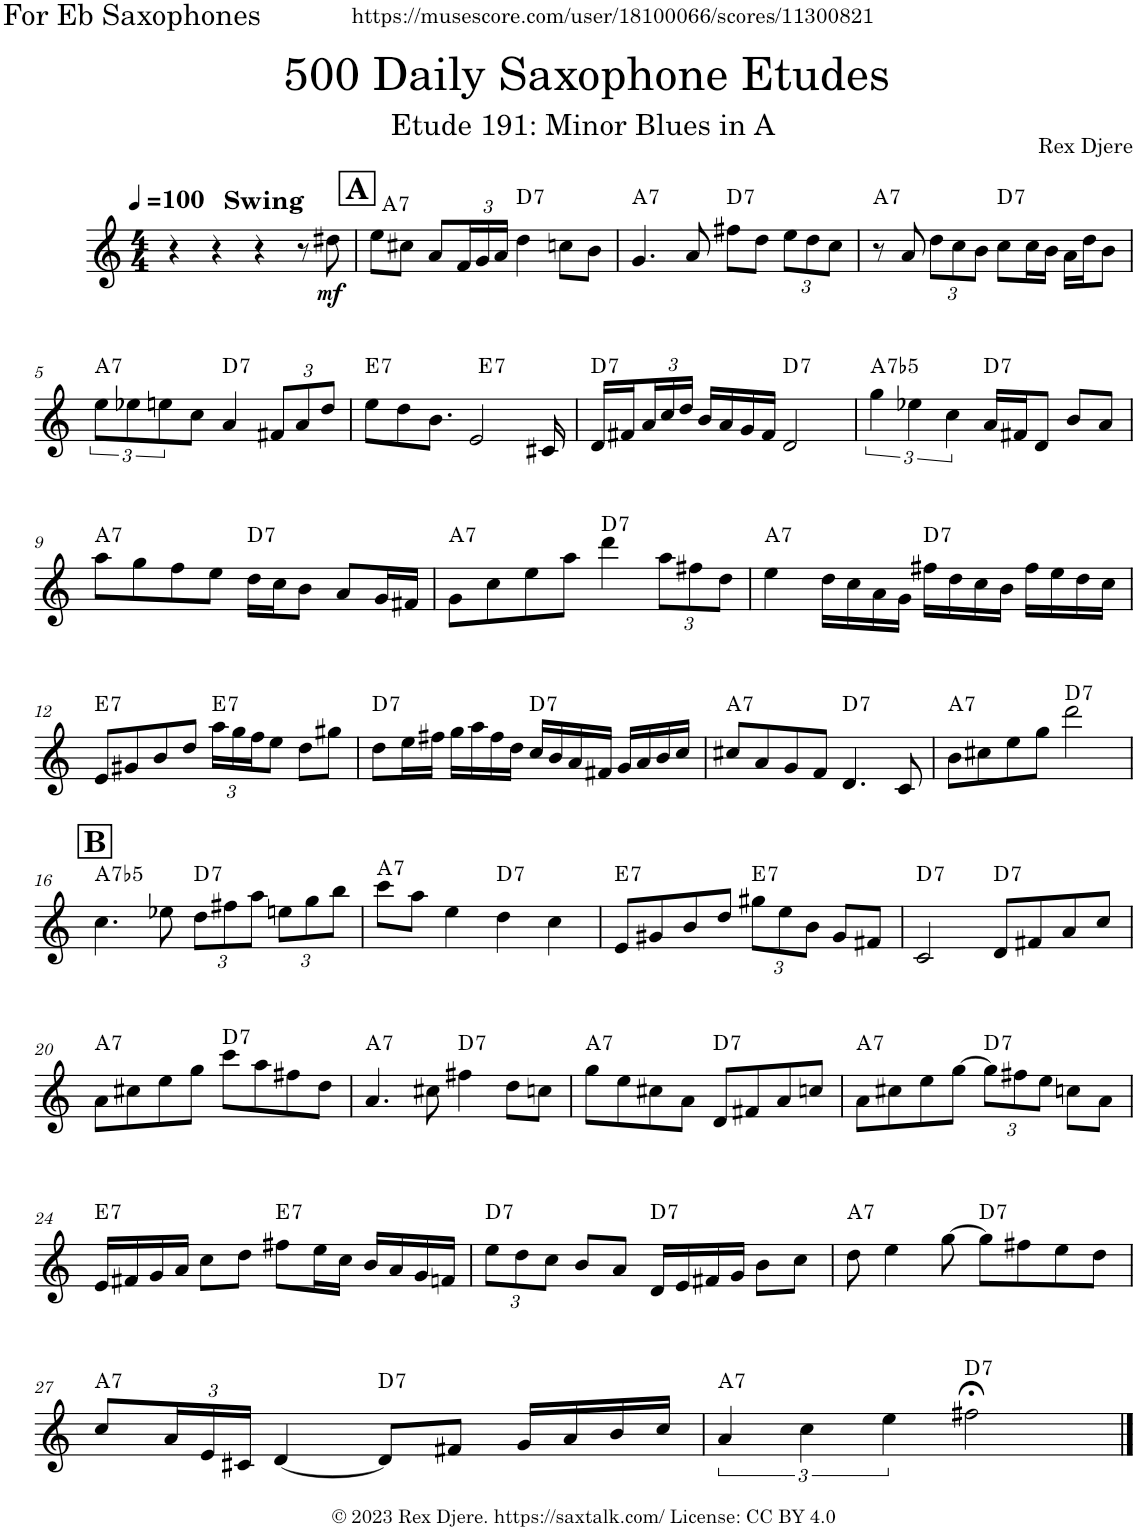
**kern	**dynam	**harte
*part1	*part1	*part1
*staff1	*staff1	*
*I"Alto Saxophone	*	*
*I'A. Sax.	*	*
*clefG2	*	*
*Trd5c9	*	*
*k[]	*	*
*M4/4	*	*
*MM100	*	*
=1	=1	=1
!LO:TX:a:B:t=Swing	!	!
4r	.	.
4r	.	.
4r	.	.
8r	.	.
!	!LO:DY:b	!
8dd#X\	mf	.
!!LO:REH:place=s1:a:B:cj:fs=14:t=A
=2	=2	=2
!	!	!LO:H:kt=7
8ee\L	.	A:7
8cc#X\J	.	.
8a/L	.	.
*Xbrackettup	*	*
24f/L	.	.
24g/	.	.
24a/JJ	.	.
!	!	!LO:H:kt=7
4dd\	.	D:7
8ccn\L	.	.
8b\J	.	.
=3	=3	=3
!	!	!LO:H:kt=7
4.g/	.	A:7
8a/	.	.
!	!	!LO:H:kt=7
8ff#X\L	.	D:7
8dd\J	.	.
12ee\L	.	.
12dd\	.	.
12cc\J	.	.
=4	=4	=4
!	!	!LO:H:kt=7
8r	.	A:7
8a/	.	.
12dd\L	.	.
12cc\	.	.
12b\J	.	.
!	!	!LO:H:kt=7
8cc\L	.	D:7
16cc\L	.	.
16b\JJ	.	.
16a\LL	.	.
16dd\J	.	.
8b\J	.	.
!!LO:LB:g=z
=5	=5	=5
!	!	!LO:H:kt=7
8ee\L	.	A:7
8ee-X\	.	.
8een\	.	.
8cc\J	.	.
!	!	!LO:H:kt=7
4a/	.	D:7
12f#X/L	.	.
12a/	.	.
12dd/J	.	.
=6	=6	=6
!	!	!LO:H:kt=7
*^	*	*
8ee\L	2ryy	.	E:7
8dd\	.	.	.
8.b\J	.	.	.
2e/	.	.	.
!	!	!	!LO:H:kt=7
.	2ryy	.	E:7
16c#X/	.	.	.
=7	=7	=7	=7
!	!	!	!LO:H:kt=7
*v	*v	*	*
16d/LL	.	D:7
16f#X/	.	.
24a/	.	.
24cc/	.	.
24dd/JJ	.	.
16b/LL	.	.
16a/	.	.
16g/	.	.
16f#/JJ	.	.
!	!	!LO:H:kt=7
2d/	.	D:7
=8	=8	=8
*brackettup	*	*
!	!	!LO:H:kt=7
6gg\	.	A:(3,b5,b7)
6ee-X\	.	.
6cc\	.	.
!	!	!LO:H:kt=7
16a/LL	.	D:7
16f#X/J	.	.
8d/J	.	.
8b/L	.	.
8a/J	.	.
!!LO:LB:g=z
=9	=9	=9
!	!	!LO:H:kt=7
8aa\L	.	A:7
8gg\	.	.
8ff\	.	.
8ee\J	.	.
!	!	!LO:H:kt=7
16dd\LL	.	D:7
16cc\J	.	.
8b\J	.	.
8a/L	.	.
16g/L	.	.
16f#X/JJ	.	.
=10	=10	=10
!	!	!LO:H:kt=7
8g\L	.	A:7
8cc\	.	.
8ee\	.	.
8aa\J	.	.
!	!	!LO:H:kt=7
4ddd\	.	D:7
*Xbrackettup	*	*
12aa\L	.	.
12ff#X\	.	.
12dd\J	.	.
=11	=11	=11
!	!	!LO:H:kt=7
4ee\	.	A:7
16dd\LL	.	.
16cc\	.	.
16a\	.	.
16g\JJ	.	.
!	!	!LO:H:kt=7
16ff#X\LL	.	D:7
16dd\	.	.
16cc\	.	.
16b\JJ	.	.
16ff#\LL	.	.
16ee\	.	.
16dd\	.	.
16cc\JJ	.	.
!!LO:LB:g=z
=12	=12	=12
!	!	!LO:H:kt=7
8e/L	.	E:7
8g#X/	.	.
8b/	.	.
8dd/J	.	.
!	!	!LO:H:kt=7
24aa\LL	.	E:7
24gg\	.	.
24ff\J	.	.
8ee\J	.	.
8dd\L	.	.
8gg#X\J	.	.
=13	=13	=13
!	!	!LO:H:kt=7
8dd\L	.	D:7
16ee\L	.	.
16ff#X\JJ	.	.
16gg\LL	.	.
16aa\	.	.
16ff#\	.	.
16dd\JJ	.	.
!	!	!LO:H:kt=7
16cc/LL	.	D:7
16b/	.	.
16a/	.	.
16f#X/JJ	.	.
16g/LL	.	.
16a/	.	.
16b/	.	.
16cc/JJ	.	.
=14	=14	=14
!	!	!LO:H:kt=7
8cc#X/L	.	A:7
8a/	.	.
8g/	.	.
8f/J	.	.
!	!	!LO:H:kt=7
4.d/	.	D:7
8c/	.	.
=15	=15	=15
!	!	!LO:H:kt=7
8b\L	.	A:7
8cc#X\	.	.
8ee\	.	.
8gg\J	.	.
!	!	!LO:H:kt=7
2ddd\	.	D:7
!!LO:LB:g=z
!!LO:REH:place=s1:a:B:cj:fs=14:t=B
=16	=16	=16
!	!	!LO:H:kt=7
4.cc\	.	A:(3,b5,b7)
8ee-X\	.	.
!	!	!LO:H:kt=7
12dd\L	.	D:7
12ff#X\	.	.
12aa\J	.	.
12een\L	.	.
12gg\	.	.
12bb\J	.	.
=17	=17	=17
!	!	!LO:H:kt=7
8ccc\L	.	A:7
8aa\J	.	.
4ee\	.	.
!	!	!LO:H:kt=7
4dd\	.	D:7
4cc\	.	.
=18	=18	=18
!	!	!LO:H:kt=7
8e/L	.	E:7
8g#X/	.	.
8b/	.	.
8dd/J	.	.
!	!	!LO:H:kt=7
12gg#X\L	.	E:7
12ee\	.	.
12b\J	.	.
8g#/L	.	.
8f#X/J	.	.
=19	=19	=19
!	!	!LO:H:kt=7
2c/	.	D:7
!	!	!LO:H:kt=7
8d/L	.	D:7
8f#X/	.	.
8a/	.	.
8cc/J	.	.
!!LO:LB:g=z
=20	=20	=20
!	!	!LO:H:kt=7
8a\L	.	A:7
8cc#X\	.	.
8ee\	.	.
8gg\J	.	.
!	!	!LO:H:kt=7
8ccc\L	.	D:7
8aa\	.	.
8ff#X\	.	.
8dd\J	.	.
=21	=21	=21
!	!	!LO:H:kt=7
4.a/	.	A:7
8cc#X\	.	.
!	!	!LO:H:kt=7
4ff#X\	.	D:7
8dd\L	.	.
8ccn\J	.	.
=22	=22	=22
!	!	!LO:H:kt=7
8gg\L	.	A:7
8ee\	.	.
8cc#X\	.	.
8a\J	.	.
!	!	!LO:H:kt=7
8d/L	.	D:7
8f#X/	.	.
8a/	.	.
8ccn/J	.	.
=23	=23	=23
!	!	!LO:H:kt=7
8a\L	.	A:7
8cc#X\	.	.
8ee\	.	.
[8gg\J	.	.
!	!	!LO:H:kt=7
12gg\L]	.	D:7
12ff#X\	.	.
12ee\J	.	.
8ccn\L	.	.
8a\J	.	.
!!LO:LB:g=z
=24	=24	=24
!	!	!LO:H:kt=7
16e/LL	.	E:7
16f#X/	.	.
16g/	.	.
16a/JJ	.	.
8cc\L	.	.
8dd\J	.	.
!	!	!LO:H:kt=7
8ff#X\L	.	E:7
16ee\L	.	.
16cc\JJ	.	.
16b/LL	.	.
16a/	.	.
16g/	.	.
16fn/JJ	.	.
=25	=25	=25
!	!	!LO:H:kt=7
12ee\L	.	D:7
12dd\	.	.
12cc\J	.	.
8b/L	.	.
8a/J	.	.
!	!	!LO:H:kt=7
16d/LL	.	D:7
16e/	.	.
16f#X/	.	.
16g/JJ	.	.
8b\L	.	.
8cc\J	.	.
=26	=26	=26
!	!	!LO:H:kt=7
8dd\	.	A:7
4ee\	.	.
[8gg\	.	.
!	!	!LO:H:kt=7
8gg\L]	.	D:7
8ff#X\	.	.
8ee\	.	.
8dd\J	.	.
!!LO:LB:g=z
=27	=27	=27
!	!	!LO:H:kt=7
8cc/L	.	A:7
24a/L	.	.
24e/	.	.
24c#X/JJ	.	.
[4d/	.	.
!	!	!LO:H:kt=7
8d/L]	.	D:7
8f#X/J	.	.
16g/LL	.	.
16a/	.	.
16b/	.	.
16cc/JJ	.	.
=28	=28	=28
*brackettup	*	*
!	!	!LO:H:kt=7
6a/	.	A:7
6cc\	.	.
6ee\	.	.
!	!	!LO:H:kt=7
2ff#X;<\	.	D:7
==	==	==
*-	*-	*-
